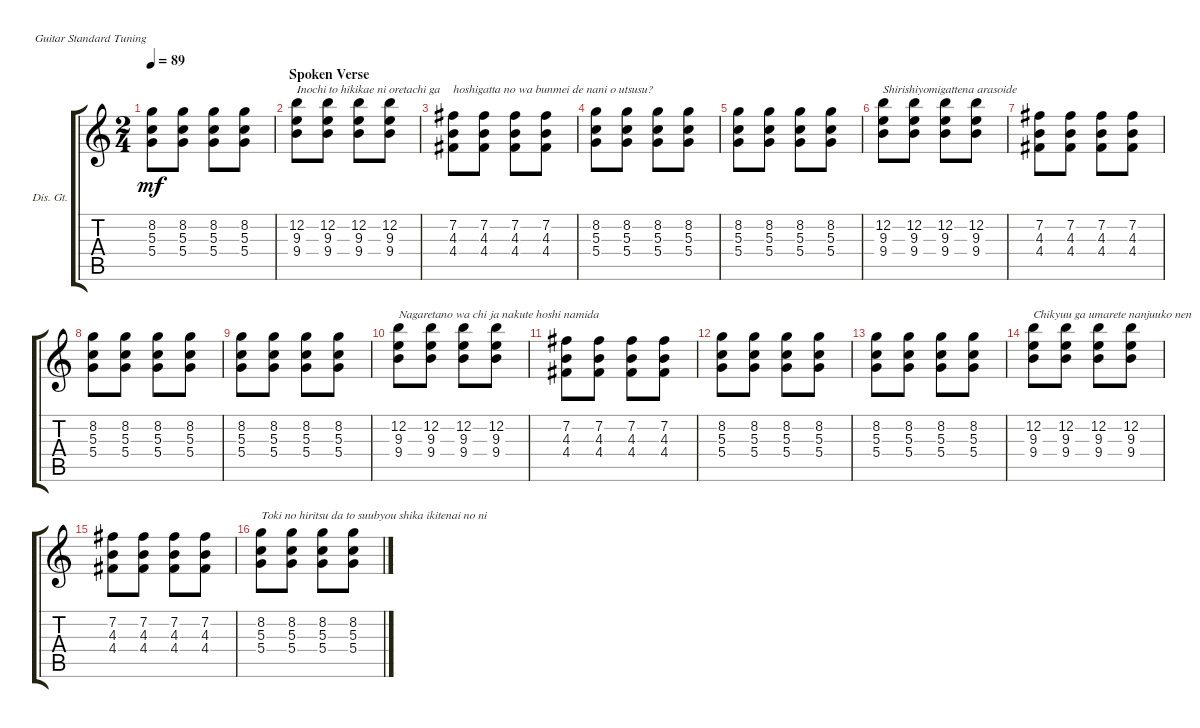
\bracketExtendMode groupsimilarinstruments
\firstSystemTrackNameOrientation horizontal
\otherSystemsTrackNameOrientation horizontal
\track ("Nii- Distortion" "Dis. Gt.") {instrument distortionguitar}
\staff {score tabs}
\tuning (E4 B3 G3 D3 A2 E2)
\ts (2 4)
\tempo 89
\clef g2
\ks c
(5.4 8.2 5.3).8{dy mf} (5.4 8.2 5.3).8 (5.4 8.2 5.3).8 (5.4 8.2 5.3).8 |
\section ("" "Spoken Verse")
(12.2 9.4 9.3).8{txt "Inochi to hikikae ni oretachi ga "} (12.2 9.4 9.3).8 (12.2 9.4 9.3).8 (12.2 9.4 9.3).8 |
(7.2 4.4 4.3).8{txt "hoshigatta no wa bunmei de nani o utsusu?"} (7.2 4.4 4.3).8 (7.2 4.4 4.3).8 (7.2 4.4 4.3).8 |
(5.4 8.2 5.3).8 (5.4 8.2 5.3).8 (5.4 8.2 5.3).8 (5.4 8.2 5.3).8 |
(5.4 8.2 5.3).8 (5.4 8.2 5.3).8 (5.4 8.2 5.3).8 (5.4 8.2 5.3).8 |
(12.2 9.4 9.3).8{txt "Shirishiyomigattena arasoide"} (12.2 9.4 9.3).8 (12.2 9.4 9.3).8 (12.2 9.4 9.3).8 |
(7.2 4.4 4.3).8 (7.2 4.4 4.3).8 (7.2 4.4 4.3).8 (7.2 4.4 4.3).8 |
(5.4 8.2 5.3).8 (5.4 8.2 5.3).8 (5.4 8.2 5.3).8 (5.4 8.2 5.3).8 |
(5.4 8.2 5.3).8 (5.4 8.2 5.3).8 (5.4 8.2 5.3).8 (5.4 8.2 5.3).8 |
(12.2 9.4 9.3).8{txt "Nagaretano wa chi ja nakute hoshi namida"} (12.2 9.4 9.3).8 (12.2 9.4 9.3).8 (12.2 9.4 9.3).8 |
(7.2 4.4 4.3).8 (7.2 4.4 4.3).8 (7.2 4.4 4.3).8 (7.2 4.4 4.3).8 |
(5.4 8.2 5.3).8 (5.4 8.2 5.3).8 (5.4 8.2 5.3).8 (5.4 8.2 5.3).8 |
(5.4 8.2 5.3).8 (5.4 8.2 5.3).8 (5.4 8.2 5.3).8 (5.4 8.2 5.3).8 |
(12.2 9.4 9.3).8{txt "Chikyuu ga umarete nanjuuko nen"} (12.2 9.4 9.3).8 (12.2 9.4 9.3).8 (12.2 9.4 9.3).8 |
(7.2 4.4 4.3).8 (7.2 4.4 4.3).8 (7.2 4.4 4.3).8 (7.2 4.4 4.3).8 |
(5.4 8.2 5.3).8{txt "Toki no hiritsu da to suubyou shika ikitenai no ni"} (5.4 8.2 5.3).8 (5.4 8.2 5.3).8 (5.4 8.2 5.3).8
